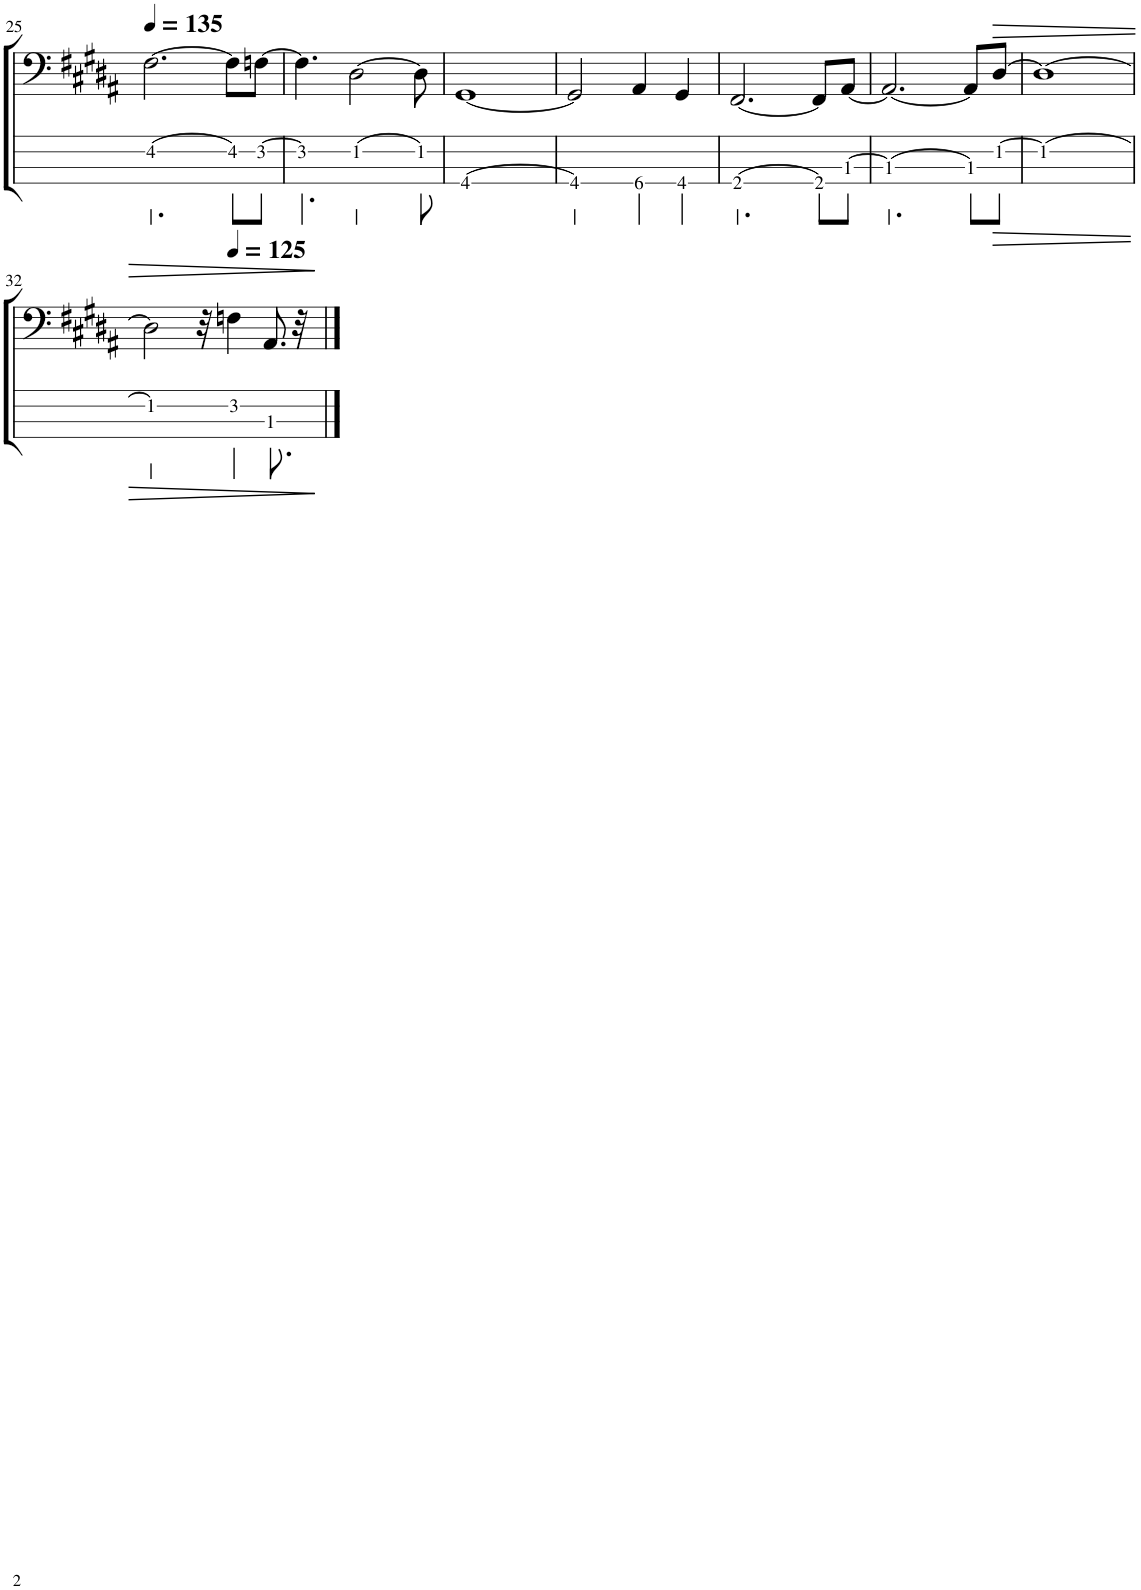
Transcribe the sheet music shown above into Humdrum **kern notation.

**kern	**kern	**dynam
*part1	*part1	*part1
*staff2	*staff1	*staff1/2
*I"Bass Guitar	*	*
*I'B. Guit.	*	*
!!LO:PB:g=z
*	*clefF4	*
*Trd7c12	*Trd7c12	*
*k[f#c#g#d#a#]	*k[f#c#g#d#a#]	*
*M4/4	*M4/4	*
*MM135	*MM135	*
=25	=25	=25
[2.F#\	[2.F#\	.
8F#\L]	8F#\L]	.
[8Fn\J	[8Fn\J	.
=26	=26	=26
4.F\]	4.F\]	.
[2D#\	[2D#\	.
8D#\]	8D#\]	.
=27	=27	=27
[1GG#	[1GG#	.
=28	=28	=28
2GG#\]	2GG#/]	.
4AA#\	4AA#/	.
4GG#\	4GG#/	.
=29	=29	=29
[2.FF#\	[2.FF#/	.
8FF#\L]	8FF#/L]	.
[8AA#\J	[8AA#/J	.
=30	=30	=30
2.AA#\_	2.AA#/_	.
8AA#\L]	8AA#/L]	.
!	!	!LO:HP:b
[8D#\J	[8D#/J	>
=31	=31	=31
1D#_	1D#_	.
!!LO:LB:g=z
=32	=32	=32
2D#\]	2D#\]	.
32r	32r	.
*	*MM125	*
4Fn\	4Fn\	.
8.AA#\	8.AA#/	.
32r	32r	.
.	.	]
==	==	==
*-	*-	*-
